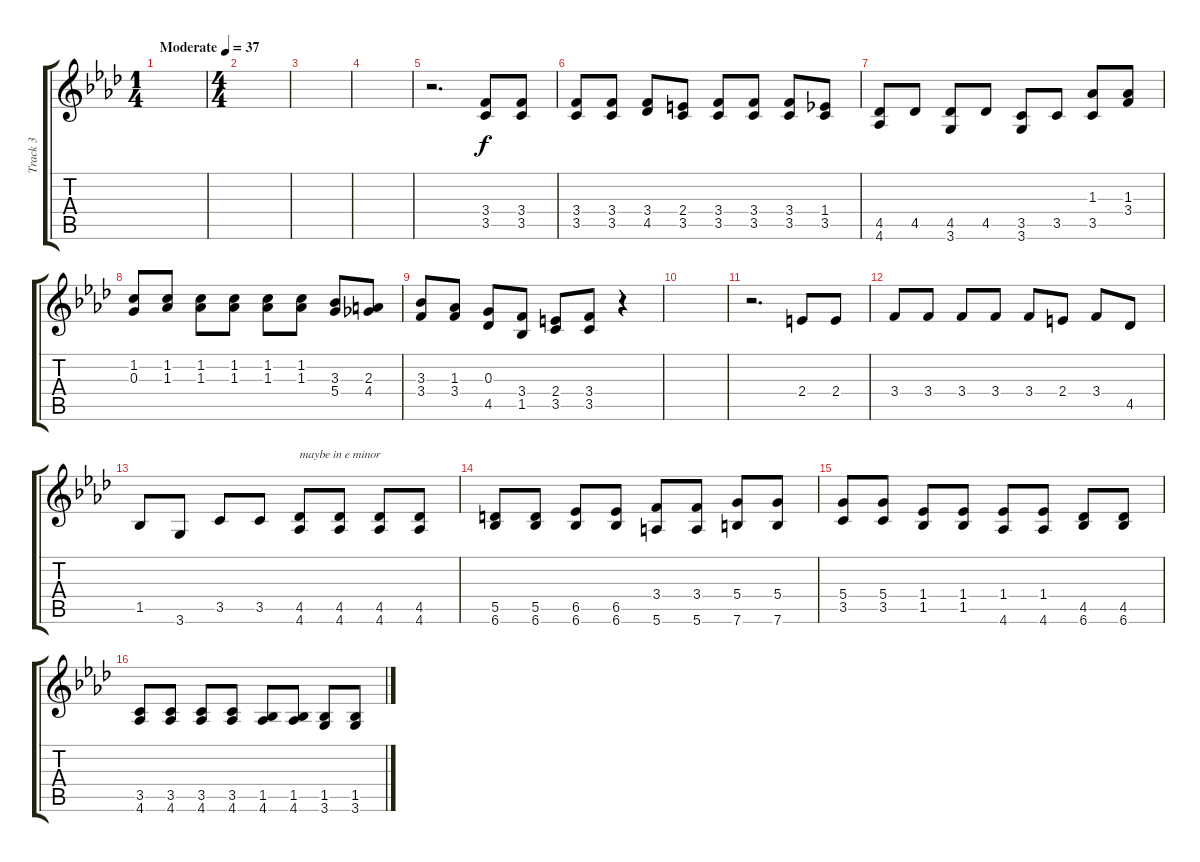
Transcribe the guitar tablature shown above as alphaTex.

\track ("Track 3" "Track 3") {instrument acousticguitarnylon}
\staff {score tabs}
\tuning (E4 B3 G3 D3 A2 E2) {hide}
\ts (1 4)
\tempo (37 "Moderate")
\clef g2
\ks fminor
|
\ts (4 4)
|
|
|
r.2{d} (3.4 3.5).8 (3.4 3.5).8 |
(3.4 3.5).8 (3.4 3.5).8 (3.4 4.5).8 (2.4 3.5).8 (3.4 3.5).8 (3.4 3.5).8 (3.4 3.5).8 (1.4 3.5).8 |
(4.5 4.6).8 4.5.8 (4.5 3.6).8 4.5.8 (3.5 3.6).8 3.5.8 (1.3 3.5).8 (1.3 3.4).8 |
(1.2 0.3).8 (1.2 1.3).8 (1.2 1.3).8 (1.2 1.3).8 (1.2 1.3).8 (1.2 1.3).8 (3.3 5.4).8 (2.3 4.4).8 |
(3.3 3.4).8 (1.3 3.4).8 (0.3 4.5).8 (3.4 1.5).8 (2.4 3.5).8 (3.4 3.5).8 r.4 |
|
r.2{d} 2.4.8 2.4.8 |
3.4.8 3.4.8 3.4.8 3.4.8 3.4.8 2.4.8 3.4.8 4.5.8 |
1.5.8 3.6.8 3.5.8 3.5.8 (4.5 4.6).8{txt "maybe in e minor"} (4.5 4.6).8 (4.5 4.6).8 (4.5 4.6).8 |
(5.5 6.6).8 (5.5 6.6).8 (6.5 6.6).8 (6.5 6.6).8 (3.4 5.6).8 (3.4 5.6).8 (5.4 7.6).8 (5.4 7.6).8 |
(5.4 3.5).8 (5.4 3.5).8 (1.4 1.5).8 (1.4 1.5).8 (1.4 4.6).8 (1.4 4.6).8 (4.5 6.6).8 (4.5 6.6).8 |
(3.5 4.6).8 (3.5 4.6).8 (3.5 4.6).8 (3.5 4.6).8 (1.5 4.6).8 (1.5 4.6).8 (1.5 3.6).8 (1.5 3.6).8
